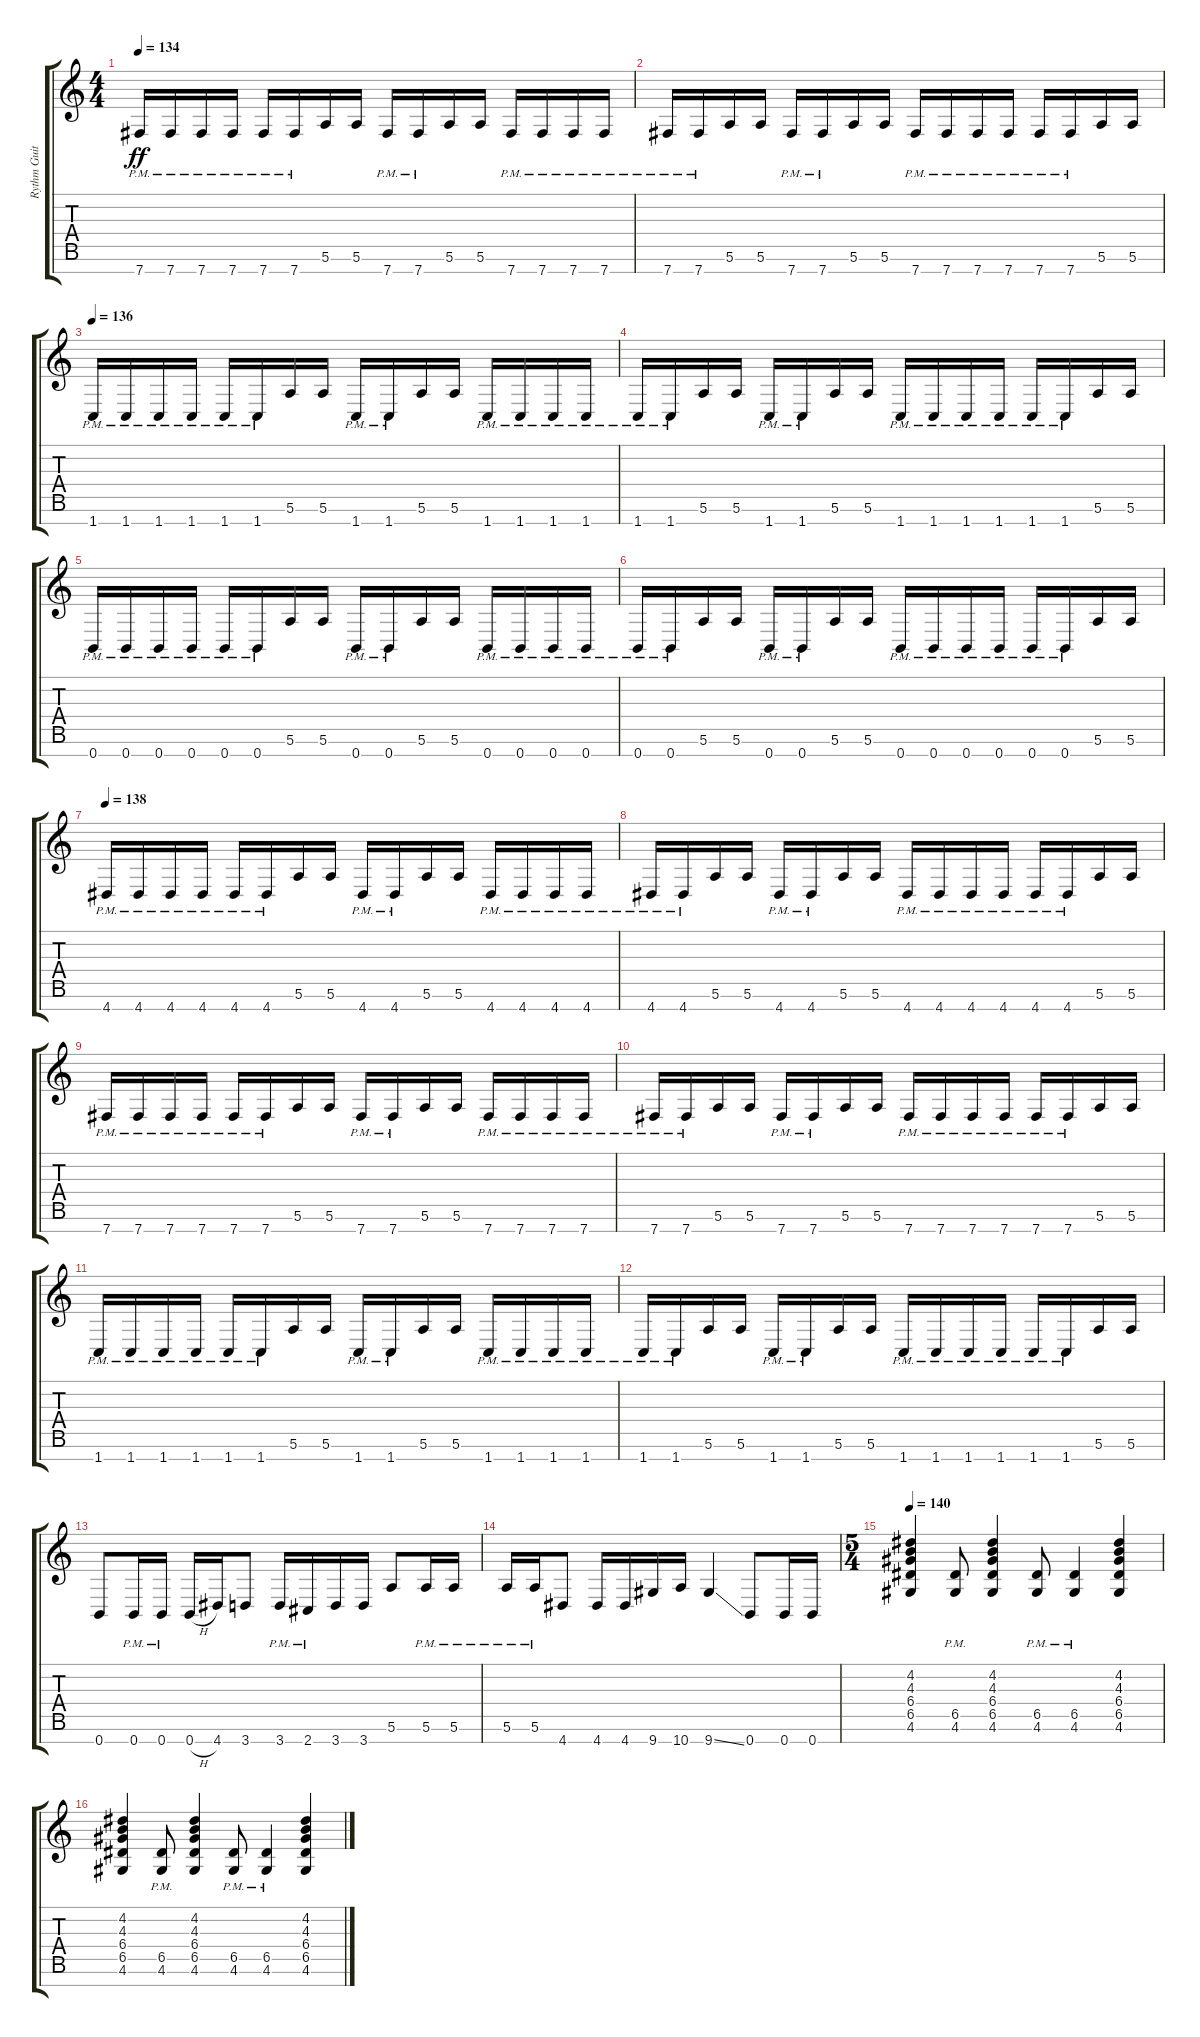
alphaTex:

\track ("Rythm Guitar #1" "Rythm Guit") {instrument distortionguitar}
\staff {score tabs}
\tuning (E4 B3 G3 D3 A2 E2 B1) {hide}
\ts (4 4)
\tempo 134
\clef g2
\ks c
7.7{pm}.16{dy ff} 7.7{pm}.16 7.7{pm}.16 7.7{pm}.16 7.7{pm}.16 7.7{pm}.16 5.6.16 5.6.16 7.7{pm}.16 7.7{pm}.16 5.6.16 5.6.16 7.7{pm}.16 7.7{pm}.16 7.7{pm}.16 7.7{pm}.16 |
7.7{pm}.16 7.7{pm}.16 5.6.16 5.6.16 7.7{pm}.16 7.7{pm}.16 5.6.16 5.6.16 7.7{pm}.16 7.7{pm}.16 7.7{pm}.16 7.7{pm}.16 7.7{pm}.16 7.7{pm}.16 5.6.16 5.6.16 |
\tempo 136
1.7{pm}.16 1.7{pm}.16 1.7{pm}.16 1.7{pm}.16 1.7{pm}.16 1.7{pm}.16 5.6.16 5.6.16 1.7{pm}.16 1.7{pm}.16 5.6.16 5.6.16 1.7{pm}.16 1.7{pm}.16 1.7{pm}.16 1.7{pm}.16 |
1.7{pm}.16 1.7{pm}.16 5.6.16 5.6.16 1.7{pm}.16 1.7{pm}.16 5.6.16 5.6.16 1.7{pm}.16 1.7{pm}.16 1.7{pm}.16 1.7{pm}.16 1.7{pm}.16 1.7{pm}.16 5.6.16 5.6.16 |
0.7{pm}.16 0.7{pm}.16 0.7{pm}.16 0.7{pm}.16 0.7{pm}.16 0.7{pm}.16 5.6.16 5.6.16 0.7{pm}.16 0.7{pm}.16 5.6.16 5.6.16 0.7{pm}.16 0.7{pm}.16 0.7{pm}.16 0.7{pm}.16 |
0.7{pm}.16 0.7{pm}.16 5.6.16 5.6.16 0.7{pm}.16 0.7{pm}.16 5.6.16 5.6.16 0.7{pm}.16 0.7{pm}.16 0.7{pm}.16 0.7{pm}.16 0.7{pm}.16 0.7{pm}.16 5.6.16 5.6.16 |
\tempo 138
4.7{pm}.16 4.7{pm}.16 4.7{pm}.16 4.7{pm}.16 4.7{pm}.16 4.7{pm}.16 5.6.16 5.6.16 4.7{pm}.16 4.7{pm}.16 5.6.16 5.6.16 4.7{pm}.16 4.7{pm}.16 4.7{pm}.16 4.7{pm}.16 |
4.7{pm}.16 4.7{pm}.16 5.6.16 5.6.16 4.7{pm}.16 4.7{pm}.16 5.6.16 5.6.16 4.7{pm}.16 4.7{pm}.16 4.7{pm}.16 4.7{pm}.16 4.7{pm}.16 4.7{pm}.16 5.6.16 5.6.16 |
7.7{pm}.16 7.7{pm}.16 7.7{pm}.16 7.7{pm}.16 7.7{pm}.16 7.7{pm}.16 5.6.16 5.6.16 7.7{pm}.16 7.7{pm}.16 5.6.16 5.6.16 7.7{pm}.16 7.7{pm}.16 7.7{pm}.16 7.7{pm}.16 |
7.7{pm}.16 7.7{pm}.16 5.6.16 5.6.16 7.7{pm}.16 7.7{pm}.16 5.6.16 5.6.16 7.7{pm}.16 7.7{pm}.16 7.7{pm}.16 7.7{pm}.16 7.7{pm}.16 7.7{pm}.16 5.6.16 5.6.16 |
1.7{pm}.16 1.7{pm}.16 1.7{pm}.16 1.7{pm}.16 1.7{pm}.16 1.7{pm}.16 5.6.16 5.6.16 1.7{pm}.16 1.7{pm}.16 5.6.16 5.6.16 1.7{pm}.16 1.7{pm}.16 1.7{pm}.16 1.7{pm}.16 |
1.7{pm}.16 1.7{pm}.16 5.6.16 5.6.16 1.7{pm}.16 1.7{pm}.16 5.6.16 5.6.16 1.7{pm}.16 1.7{pm}.16 1.7{pm}.16 1.7{pm}.16 1.7{pm}.16 1.7{pm}.16 5.6.16 5.6.16 |
0.7.8 0.7{pm}.16 0.7{pm}.16 0.7{h}.16 4.7.16 3.7.8 3.7{pm}.16 2.7{pm}.16 3.7.16 3.7.16 5.6.8 5.6{pm}.16 5.6{pm}.16 |
5.6{pm}.16 5.6{pm}.16 4.7.8 4.7.16 4.7.16 9.7.16 10.7.16 9.7{ss}.4 0.7.8 0.7.16 0.7.16 |
\ts (5 4)
\tempo 140
(4.2 4.3 6.4 6.5 4.6).4 (6.5{pm} 4.6{pm}).8 (4.2 4.3 6.4 6.5 4.6).4 (6.5{pm} 4.6{pm}).8 (6.5{pm} 4.6{pm}).4 (4.2 4.3 6.4 6.5 4.6).4 |
(4.2 4.3 6.4 6.5 4.6).4 (6.5{pm} 4.6{pm}).8 (4.2 4.3 6.4 6.5 4.6).4 (6.5{pm} 4.6{pm}).8 (6.5{pm} 4.6{pm}).4 (4.2 4.3 6.4 6.5 4.6).4
